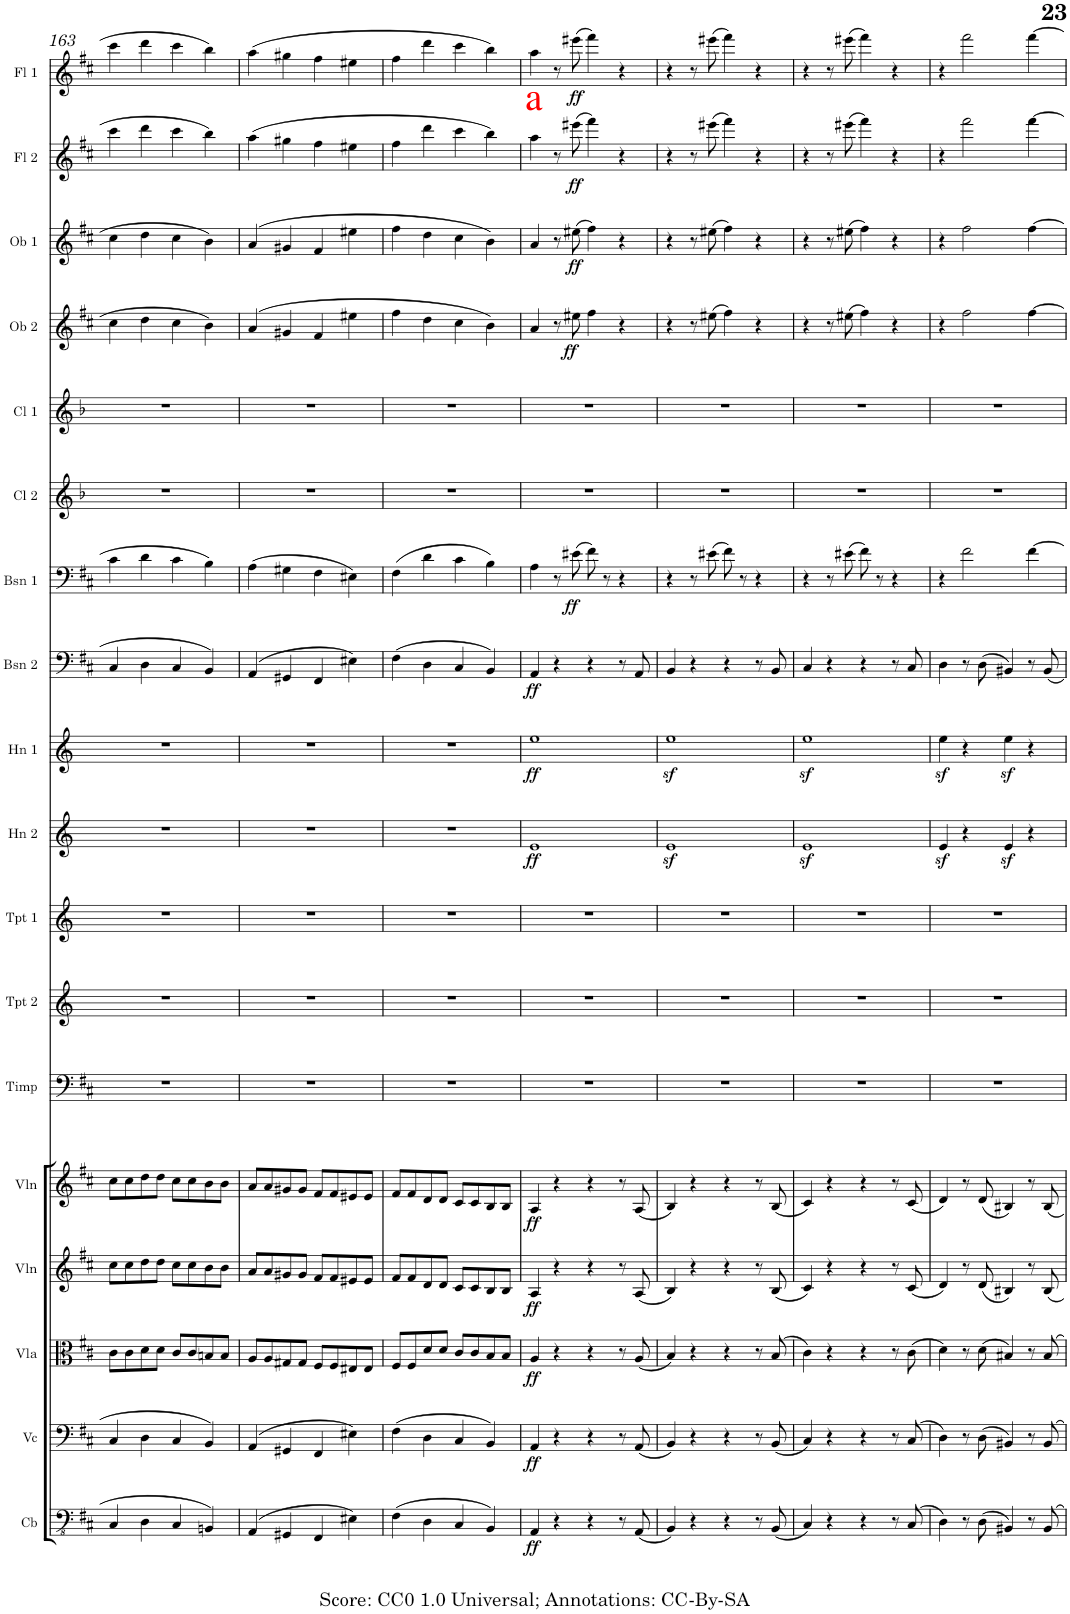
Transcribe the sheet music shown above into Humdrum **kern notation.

**kern	**dynam	**kern	**dynam	**kern	**dynam	**kern	**dynam	**kern	**dynam	**kern	**kern	**kern	**kern	**dynam	**kern	**dynam	**kern	**dynam	**kern	**dynam	**kern	**kern	**kern	**dynam	**kern	**dynam	**kern	**dynam	**kern	**text	**dynam
*part18	*part18	*part17	*part17	*part16	*part16	*part15	*part15	*part14	*part14	*part13	*part12	*part11	*part10	*part10	*part9	*part9	*part8	*part8	*part7	*part7	*part6	*part5	*part4	*part4	*part3	*part3	*part2	*part2	*part1	*part1	*part1
*staff18	*staff18	*staff17	*staff17	*staff16	*staff16	*staff15	*staff15	*staff14	*staff14	*staff13	*staff12	*staff11	*staff10	*staff10	*staff9	*staff9	*staff8	*staff8	*staff7	*staff7	*staff6	*staff5	*staff4	*staff4	*staff3	*staff3	*staff2	*staff2	*staff1	*staff1	*staff1
*I"Contrabass	*	*I"Violoncello	*	*I"Viola	*	*I"Violin	*	*I"Violin	*	*I"Timpani	*I"D Trumpet 2	*I"D Trumpet 1	*I"D Horn 2	*	*I"D Horn 1	*	*I"Bassoon 2	*	*I"Bassoon 1	*	*I"A Clarinet 2	*I"A Clarinet 1	*I"Oboe 2	*	*I"Oboe 1	*	*I"Flute 2	*	*I"Flute 1	*	*
*I'Cb	*	*I'Vc	*	*I'Vla	*	*I'Vln	*	*I'Vln	*	*I'Timp	*I'Tpt 2	*I'Tpt 1	*I'Hn 2	*	*I'Hn 1	*	*I'Bsn 2	*	*I'Bsn 1	*	*I'Cl 2	*I'Cl 1	*I'Ob 2	*	*I'Ob 1	*	*I'Fl 2	*	*I'Fl 1	*	*
!!LO:PB:g=z
*clefFv4	*	*clefF4	*	*clefC3	*	*clefG2	*	*clefG2	*	*clefF4	*clefG2	*clefG2	*clefG2	*	*clefG2	*	*clefF4	*	*clefF4	*	*clefG2	*clefG2	*clefG2	*	*clefG2	*	*clefG2	*	*clefG2	*	*
*	*	*	*	*	*	*	*	*	*	*	*Trd-1c-2	*Trd-1c-2	*Trd6c10	*	*Trd6c10	*	*	*	*	*	*Trd2c3	*Trd2c3	*	*	*	*	*	*	*	*	*
*k[f#c#]	*	*k[f#c#]	*	*k[f#c#]	*	*k[f#c#]	*	*k[f#c#]	*	*k[f#c#]	*k[]	*k[]	*k[]	*	*k[]	*	*k[f#c#]	*	*k[f#c#]	*	*k[b-]	*k[b-]	*k[f#c#]	*	*k[f#c#]	*	*k[f#c#]	*	*k[f#c#]	*	*
*M2/2	*	*M2/2	*	*M2/2	*	*M2/2	*	*M2/2	*	*M2/2	*M2/2	*M2/2	*M2/2	*	*M2/2	*	*M2/2	*	*M2/2	*	*M2/2	*M2/2	*M2/2	*	*M2/2	*	*M2/2	*	*M2/2	*	*
*met(c|)	*	*met(c|)	*	*met(c|)	*	*met(c|)	*	*met(c|)	*	*met(c|)	*met(c|)	*met(c|)	*met(c|)	*	*met(c|)	*	*met(c|)	*	*met(c|)	*	*met(c|)	*met(c|)	*met(c|)	*	*met(c|)	*	*met(c|)	*	*met(c|)	*	*
=163	=163	=163	=163	=163	=163	=163	=163	=163	=163	=163	=163	=163	=163	=163	=163	=163	=163	=163	=163	=163	=163	=163	=163	=163	=163	=163	=163	=163	=163	=163	=163
4CC#/	.	4C#/	.	8c#\L	.	8cc#\L	.	8cc#\L	.	1r	1r	1r	1r	.	1r	.	4C#/	.	4c#\	.	1r	1r	4cc#\	.	4cc#\	.	4ccc#\	.	4ccc#\	.	.
.	.	.	.	8c#\	.	8cc#\	.	8cc#\	.	.	.	.	.	.	.	.	.	.	.	.	.	.	.	.	.	.	.	.	.	.	.
4DD\	.	4D\	.	8d\	.	8dd\	.	8dd\	.	.	.	.	.	.	.	.	4D\	.	4d\	.	.	.	4dd\	.	4dd\	.	4ddd\	.	4ddd\	.	.
.	.	.	.	8d\J	.	8dd\J	.	8dd\J	.	.	.	.	.	.	.	.	.	.	.	.	.	.	.	.	.	.	.	.	.	.	.
4CC#/	.	4C#/	.	8c#/L	.	8cc#\L	.	8cc#\L	.	.	.	.	.	.	.	.	4C#/	.	4c#\	.	.	.	4cc#\	.	4cc#\	.	4ccc#\	.	4ccc#\	.	.
.	.	.	.	8c#/	.	8cc#\	.	8cc#\	.	.	.	.	.	.	.	.	.	.	.	.	.	.	.	.	.	.	.	.	.	.	.
4BBBn/	.	4BB/	.	8Bn/	.	8b\	.	8b\	.	.	.	.	.	.	.	.	4BB/	.	4B\	.	.	.	4b\	.	4b\	.	4bb\	.	4bb\	.	.
.	.	.	.	8B/J	.	8b\J	.	8b\J	.	.	.	.	.	.	.	.	.	.	.	.	.	.	.	.	.	.	.	.	.	.	.
=164	=164	=164	=164	=164	=164	=164	=164	=164	=164	=164	=164	=164	=164	=164	=164	=164	=164	=164	=164	=164	=164	=164	=164	=164	=164	=164	=164	=164	=164	=164	=164
(4AAA/	.	(4AA/	.	8A/L	.	8a/L	.	8a/L	.	1r	1r	1r	1r	.	1r	.	(4AA/	.	(4A\	.	1r	1r	(4a/	.	(4a/	.	(4aa\	.	(4aa\	.	.
.	.	.	.	8A/	.	8a/	.	8a/	.	.	.	.	.	.	.	.	.	.	.	.	.	.	.	.	.	.	.	.	.	.	.
4GGG#X/	.	4GG#X/	.	8G#X/	.	8g#X/	.	8g#X/	.	.	.	.	.	.	.	.	4GG#X/	.	4G#X\	.	.	.	4g#X/	.	4g#X/	.	4gg#X\	.	4gg#X\	.	.
.	.	.	.	8G#/J	.	8g#/J	.	8g#/J	.	.	.	.	.	.	.	.	.	.	.	.	.	.	.	.	.	.	.	.	.	.	.
4FFF#/	.	4FF#/	.	8F#/L	.	8f#/L	.	8f#/L	.	.	.	.	.	.	.	.	4FF#/	.	4F#\	.	.	.	4f#/	.	4f#/	.	4ff#\	.	4ff#\	.	.
.	.	.	.	8F#/	.	8f#/	.	8f#/	.	.	.	.	.	.	.	.	.	.	.	.	.	.	.	.	.	.	.	.	.	.	.
4EE#X\)	.	4E#X\)	.	8E#X/	.	8e#X/	.	8e#X/	.	.	.	.	.	.	.	.	4E#X\)	.	4E#X\)	.	.	.	4ee#X\	.	4ee#X\	.	4ee#X\	.	4ee#X\	.	.
.	.	.	.	8E#/J	.	8e#/J	.	8e#/J	.	.	.	.	.	.	.	.	.	.	.	.	.	.	.	.	.	.	.	.	.	.	.
=165	=165	=165	=165	=165	=165	=165	=165	=165	=165	=165	=165	=165	=165	=165	=165	=165	=165	=165	=165	=165	=165	=165	=165	=165	=165	=165	=165	=165	=165	=165	=165
(4FF#\	.	(4F#\	.	8F#/L	.	8f#/L	.	8f#/L	.	1r	1r	1r	1r	.	1r	.	(4F#\	.	(4F#\	.	1r	1r	4ff#\	.	4ff#\	.	4ff#\	.	4ff#\	.	.
.	.	.	.	8F#/	.	8f#/	.	8f#/	.	.	.	.	.	.	.	.	.	.	.	.	.	.	.	.	.	.	.	.	.	.	.
4DD\	.	4D\	.	8d/	.	8d/	.	8d/	.	.	.	.	.	.	.	.	4D\	.	4d\	.	.	.	4dd\	.	4dd\	.	4ddd\	.	4ddd\	.	.
.	.	.	.	8d/J	.	8d/J	.	8d/J	.	.	.	.	.	.	.	.	.	.	.	.	.	.	.	.	.	.	.	.	.	.	.
4CC#/	.	4C#/	.	8c#/L	.	8c#/L	.	8c#/L	.	.	.	.	.	.	.	.	4C#/	.	4c#\	.	.	.	4cc#\	.	4cc#\	.	4ccc#\	.	4ccc#\	.	.
.	.	.	.	8c#/	.	8c#/	.	8c#/	.	.	.	.	.	.	.	.	.	.	.	.	.	.	.	.	.	.	.	.	.	.	.
4BBB/)	.	4BB/)	.	8B/	.	8B/	.	8B/	.	.	.	.	.	.	.	.	4BB/)	.	4B\)	.	.	.	4b\)	.	4b\)	.	4bb\)	.	4bb\)	.	.
.	.	.	.	8B/J	.	8B/J	.	8B/J	.	.	.	.	.	.	.	.	.	.	.	.	.	.	.	.	.	.	.	.	.	.	.
=166	=166	=166	=166	=166	=166	=166	=166	=166	=166	=166	=166	=166	=166	=166	=166	=166	=166	=166	=166	=166	=166	=166	=166	=166	=166	=166	=166	=166	=166	=166	=166
!	!LO:DY:b	!	!LO:DY:b	!	!LO:DY:b	!	!LO:DY:b	!	!LO:DY:b	!	!	!	!	!LO:DY:b	!	!LO:DY:b	!	!LO:DY:b	!	!	!	!	!	!	!	!	!	!	!	!LO:LY:b:color=#FF0000	!
4AAA/	ff	4AA/	ff	4A/	ff	4A/	ff	4A/	ff	1r	1r	1r	1e	ff	1ee	ff	4AA/	ff	4A\	.	1r	1r	4a/	.	4a/	.	4aa\	.	4aa\	a	.
4r	.	4r	.	4r	.	4r	.	4r	.	.	.	.	.	.	.	.	4r	.	8r	.	.	.	8r	.	8r	.	8r	.	8r	.	.
!	!	!	!	!	!	!	!	!	!	!	!	!	!	!	!	!	!	!	!	!LO:DY:b	!	!	!	!LO:DY:b	!	!LO:DY:b	!	!LO:DY:b	!	!	!LO:DY:b
.	.	.	.	.	.	.	.	.	.	.	.	.	.	.	.	.	.	.	(8e#X\	ff	.	.	8ee#X\	ff	(8ee#X\	ff	(8eee#X\	ff	(8eee#X\	.	ff
4r	.	4r	.	4r	.	4r	.	4r	.	.	.	.	.	.	.	.	4r	.	8f#\)	.	.	.	4ff#\	.	4ff#\)	.	4fff#\)	.	4fff#\)	.	.
.	.	.	.	.	.	.	.	.	.	.	.	.	.	.	.	.	.	.	8r	.	.	.	.	.	.	.	.	.	.	.	.
8r	.	8r	.	8r	.	8r	.	8r	.	.	.	.	.	.	.	.	8r	.	4r	.	.	.	4r	.	4r	.	4r	.	4r	.	.
(8AAA/	.	(8AA/	.	(8A/	.	(8A/	.	(8A/	.	.	.	.	.	.	.	.	8AA/	.	.	.	.	.	.	.	.	.	.	.	.	.	.
=167	=167	=167	=167	=167	=167	=167	=167	=167	=167	=167	=167	=167	=167	=167	=167	=167	=167	=167	=167	=167	=167	=167	=167	=167	=167	=167	=167	=167	=167	=167	=167
4BBB/)	.	4BB/)	.	4B/)	.	4B/)	.	4B/)	.	1r	1r	1r	1ez<	.	1eez<	.	4BB/	.	4r	.	1r	1r	4r	.	4r	.	4r	.	4r	.	.
4r	.	4r	.	4r	.	4r	.	4r	.	.	.	.	.	.	.	.	4r	.	8r	.	.	.	8r	.	8r	.	8r	.	8r	.	.
.	.	.	.	.	.	.	.	.	.	.	.	.	.	.	.	.	.	.	(8e#X\	.	.	.	(8ee#X\	.	(8ee#X\	.	(8eee#X\	.	(8eee#X\	.	.
4r	.	4r	.	4r	.	4r	.	4r	.	.	.	.	.	.	.	.	4r	.	8f#\)	.	.	.	4ff#\)	.	4ff#\)	.	4fff#\)	.	4fff#\)	.	.
.	.	.	.	.	.	.	.	.	.	.	.	.	.	.	.	.	.	.	8r	.	.	.	.	.	.	.	.	.	.	.	.
8r	.	8r	.	8r	.	8r	.	8r	.	.	.	.	.	.	.	.	8r	.	4r	.	.	.	4r	.	4r	.	4r	.	4r	.	.
(8BBB/	.	(8BB/	.	(8B/	.	(8B/	.	(8B/	.	.	.	.	.	.	.	.	8BB/	.	.	.	.	.	.	.	.	.	.	.	.	.	.
=168	=168	=168	=168	=168	=168	=168	=168	=168	=168	=168	=168	=168	=168	=168	=168	=168	=168	=168	=168	=168	=168	=168	=168	=168	=168	=168	=168	=168	=168	=168	=168
4CC#/)	.	4C#/)	.	4c#\)	.	4c#/)	.	4c#/)	.	1r	1r	1r	1ez<	.	1eez<	.	4C#/	.	4r	.	1r	1r	4r	.	4r	.	4r	.	4r	.	.
4r	.	4r	.	4r	.	4r	.	4r	.	.	.	.	.	.	.	.	4r	.	8r	.	.	.	8r	.	8r	.	8r	.	8r	.	.
.	.	.	.	.	.	.	.	.	.	.	.	.	.	.	.	.	.	.	(8e#X\	.	.	.	(8ee#X\	.	(8ee#X\	.	(8eee#X\	.	(8eee#X\	.	.
4r	.	4r	.	4r	.	4r	.	4r	.	.	.	.	.	.	.	.	4r	.	8f#\)	.	.	.	4ff#\)	.	4ff#\)	.	4fff#\)	.	4fff#\)	.	.
.	.	.	.	.	.	.	.	.	.	.	.	.	.	.	.	.	.	.	8r	.	.	.	.	.	.	.	.	.	.	.	.
8r	.	8r	.	8r	.	8r	.	8r	.	.	.	.	.	.	.	.	8r	.	4r	.	.	.	4r	.	4r	.	4r	.	4r	.	.
(8CC#/	.	(8C#/	.	(8c#\	.	(8c#/	.	(8c#/	.	.	.	.	.	.	.	.	8C#/	.	.	.	.	.	.	.	.	.	.	.	.	.	.
=169	=169	=169	=169	=169	=169	=169	=169	=169	=169	=169	=169	=169	=169	=169	=169	=169	=169	=169	=169	=169	=169	=169	=169	=169	=169	=169	=169	=169	=169	=169	=169
4DD\)	.	4D\)	.	4d\)	.	4d/)	.	4d/)	.	1r	1r	1r	4ez</	.	4eez<\	.	4D\	.	4r	.	1r	1r	4r	.	4r	.	4r	.	4r	.	.
8r	.	8r	.	8r	.	8r	.	8r	.	.	.	.	4r	.	4r	.	8r	.	2f#\	.	.	.	2ff#\	.	2ff#\	.	2fff#\	.	2fff#\	.	.
(8DD\	.	(8D\	.	(8d\	.	(8d/	.	(8d/	.	.	.	.	.	.	.	.	(8D\	.	.	.	.	.	.	.	.	.	.	.	.	.	.
4BBB#X/)	.	4BB#X/)	.	4B#X/)	.	4B#X/)	.	4B#X/)	.	.	.	.	4ez</	.	4eez<\	.	4BB#X/)	.	.	.	.	.	.	.	.	.	.	.	.	.	.
8r	.	8r	.	8r	.	8r	.	8r	.	.	.	.	4r	.	4r	.	8r	.	[4f#\	.	.	.	[4ff#\	.	[4ff#\	.	[4fff#\	.	[4fff#\	.	.
8BBB#/	.	8BB#/	.	8B#/	.	8B#/	.	8B#/	.	.	.	.	.	.	.	.	8BB#/	.	.	.	.	.	.	.	.	.	.	.	.	.	.
=	=	=	=	=	=	=	=	=	=	=	=	=	=	=	=	=	=	=	=	=	=	=	=	=	=	=	=	=	=	=	=
*-	*-	*-	*-	*-	*-	*-	*-	*-	*-	*-	*-	*-	*-	*-	*-	*-	*-	*-	*-	*-	*-	*-	*-	*-	*-	*-	*-	*-	*-	*-	*-
